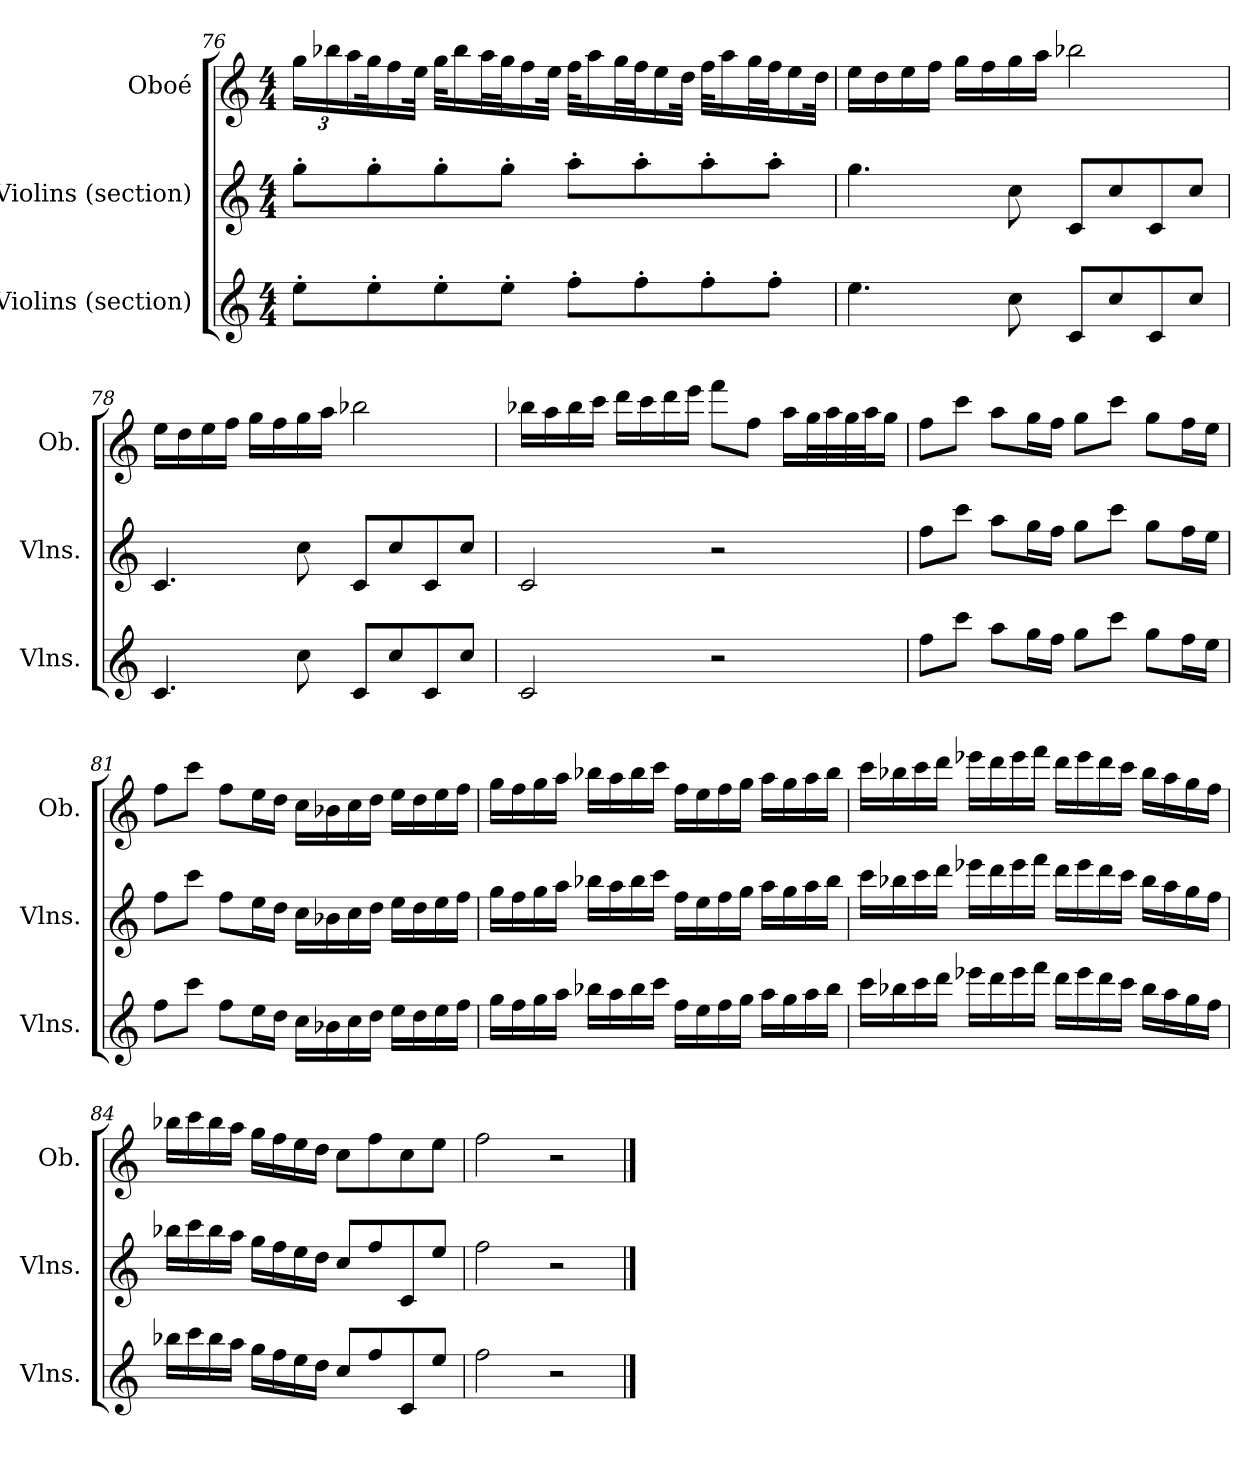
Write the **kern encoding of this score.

**kern	**kern	**kern
*part3	*part2	*part1
*staff3	*staff2	*staff1
*I"Violins (section)	*I"Violins (section)	*I"Oboé
*I'Vlns.	*I'Vlns.	*I'Ob.
!!LO:LB:g=z
*clefG2	*clefG2	*clefG2
*k[]	*k[]	*k[]
*M4/4	*M4/4	*M4/4
*	*	*Xbrackettup
=76	=76	=76
8ee'\L	8gg'\L	24gg\LL
.	.	24bb-X\
.	.	24aa\
8ee'\	8gg'\	32gg\K
.	.	16ff\
.	.	32ee\JJk
8ee'\	8gg'\	32gg\KLL
.	.	16bb-\
.	.	32aa\L
8ee'\J	8gg'\J	32gg\J
.	.	16ff\
.	.	32ee\JJk
8ff'\L	8aa'\L	32ff\KLL
.	.	16aa\
.	.	32gg\L
8ff'\	8aa'\	32ff\J
.	.	16ee\
.	.	32dd\JJk
8ff'\	8aa'\	32ff\KLL
.	.	16aa\
.	.	32gg\L
8ff'\J	8aa'\J	32ff\J
.	.	16ee\
.	.	32dd\JJk
=77	=77	=77
4.ee\	4.gg\	16ee\LL
.	.	16dd\
.	.	16ee\
.	.	16ff\JJ
.	.	16gg\LL
.	.	16ff\
8cc\	8cc\	16gg\
.	.	16aa\JJ
8c/L	8c/L	2bb-X\
8cc/	8cc/	.
8c/	8c/	.
8cc/J	8cc/J	.
!!LO:LB:g=z
=78	=78	=78
4.c/	4.c/	16ee\LL
.	.	16dd\
.	.	16ee\
.	.	16ff\JJ
.	.	16gg\LL
.	.	16ff\
8cc\	8cc\	16gg\
.	.	16aa\JJ
8c/L	8c/L	2bb-X\
8cc/	8cc/	.
8c/	8c/	.
8cc/J	8cc/J	.
=79	=79	=79
2c/	2c/	16bb-X\LL
.	.	16aa\
.	.	16bb-\
.	.	16ccc\JJ
.	.	16ddd\LL
.	.	16ccc\
.	.	16ddd\
.	.	16eee\JJ
2r	2r	8fff\L
.	.	8ff\J
.	.	16aa\LL
.	.	32gg\L
.	.	32aa\
.	.	32gg\
.	.	32aa\J
.	.	16gg\JJ
!!LO:LB:g=z
=80	=80	=80
8ff\L	8ff\L	8ff\L
8ccc\J	8ccc\J	8ccc\J
8aa\L	8aa\L	8aa\L
16gg\L	16gg\L	16gg\L
16ff\JJ	16ff\JJ	16ff\JJ
8gg\L	8gg\L	8gg\L
8ccc\J	8ccc\J	8ccc\J
8gg\L	8gg\L	8gg\L
16ff\L	16ff\L	16ff\L
16ee\JJ	16ee\JJ	16ee\JJ
=81	=81	=81
8ff\L	8ff\L	8ff\L
8ccc\J	8ccc\J	8ccc\J
8ff\L	8ff\L	8ff\L
16ee\L	16ee\L	16ee\L
16dd\JJ	16dd\JJ	16dd\JJ
16cc\LL	16cc\LL	16cc\LL
16b-X\	16b-X\	16b-X\
16cc\	16cc\	16cc\
16dd\JJ	16dd\JJ	16dd\JJ
16ee\LL	16ee\LL	16ee\LL
16dd\	16dd\	16dd\
16ee\	16ee\	16ee\
16ff\JJ	16ff\JJ	16ff\JJ
=82	=82	=82
16gg\LL	16gg\LL	16gg\LL
16ff\	16ff\	16ff\
16gg\	16gg\	16gg\
16aa\JJ	16aa\JJ	16aa\JJ
16bb-X\LL	16bb-X\LL	16bb-X\LL
16aa\	16aa\	16aa\
16bb-\	16bb-\	16bb-\
16ccc\JJ	16ccc\JJ	16ccc\JJ
16ff\LL	16ff\LL	16ff\LL
16ee\	16ee\	16ee\
16ff\	16ff\	16ff\
16gg\JJ	16gg\JJ	16gg\JJ
16aa\LL	16aa\LL	16aa\LL
16gg\	16gg\	16gg\
16aa\	16aa\	16aa\
16bb-\JJ	16bb-\JJ	16bb-\JJ
!!LO:PB:g=z
=83	=83	=83
16ccc\LL	16ccc\LL	16ccc\LL
16bb-X\	16bb-X\	16bb-X\
16ccc\	16ccc\	16ccc\
16ddd\JJ	16ddd\JJ	16ddd\JJ
16eee-X\LL	16eee-X\LL	16eee-X\LL
16ddd\	16ddd\	16ddd\
16eee-\	16eee-\	16eee-\
16fff\JJ	16fff\JJ	16fff\JJ
16ddd\LL	16ddd\LL	16ddd\LL
16eee-\	16eee-\	16eee-\
16ddd\	16ddd\	16ddd\
16ccc\JJ	16ccc\JJ	16ccc\JJ
16bb-\LL	16bb-\LL	16bb-\LL
16aa\	16aa\	16aa\
16gg\	16gg\	16gg\
16ff\JJ	16ff\JJ	16ff\JJ
=84	=84	=84
16bb-X\LL	16bb-X\LL	16bb-X\LL
16ccc\	16ccc\	16ccc\
16bb-\	16bb-\	16bb-\
16aa\JJ	16aa\JJ	16aa\JJ
16gg\LL	16gg\LL	16gg\LL
16ff\	16ff\	16ff\
16ee\	16ee\	16ee\
16dd\JJ	16dd\JJ	16dd\JJ
*	*	*MM110
8cc/L	8cc/L	8cc\L
*	*	*MM100
8ff/	8ff/	8ff\
*	*	*MM90
8c/	8c/	8cc\
8ee/J	8ee/J	8ee\J
=85	=85	=85
2ff\	2ff\	2ff\
2r	2r	2r
==	==	==
*-	*-	*-
